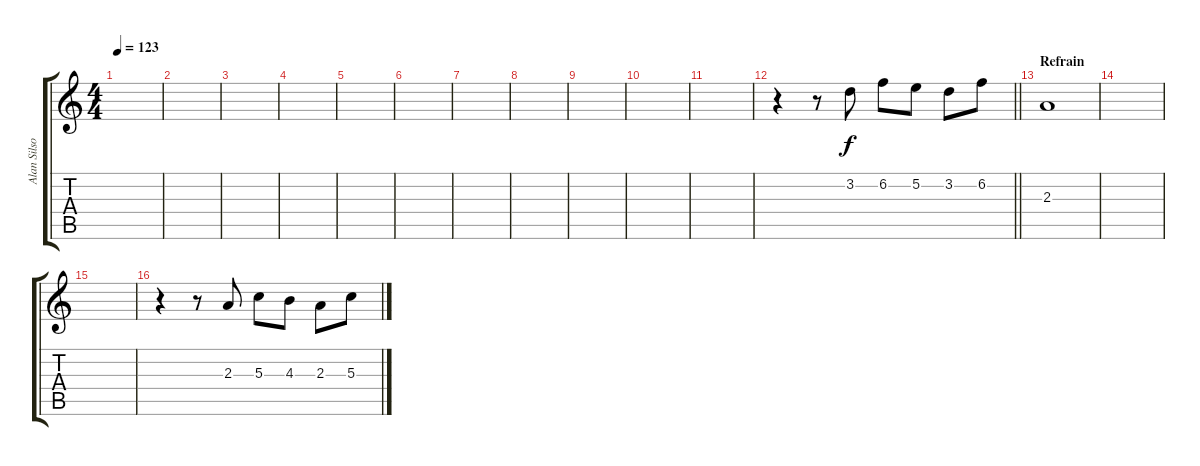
\track ("Alan Silson - Riff" "Alan Silso") {instrument overdrivenguitar}
\staff {score tabs}
\tuning (E4 B3 G3 D3 A2 E2) {hide}
\ts (4 4)
\tempo 123
\clef g2
\ks c
|
|
|
|
|
|
|
|
|
|
|
\barLineRight lightlight
r.4 r.8 3.2.8 6.2.8 5.2.8 3.2.8 6.2.8 |
\section ("" "Refrain")
2.3.1 |
|
|
r.4 r.8 2.3.8 5.3.8 4.3.8 2.3.8 5.3.8
